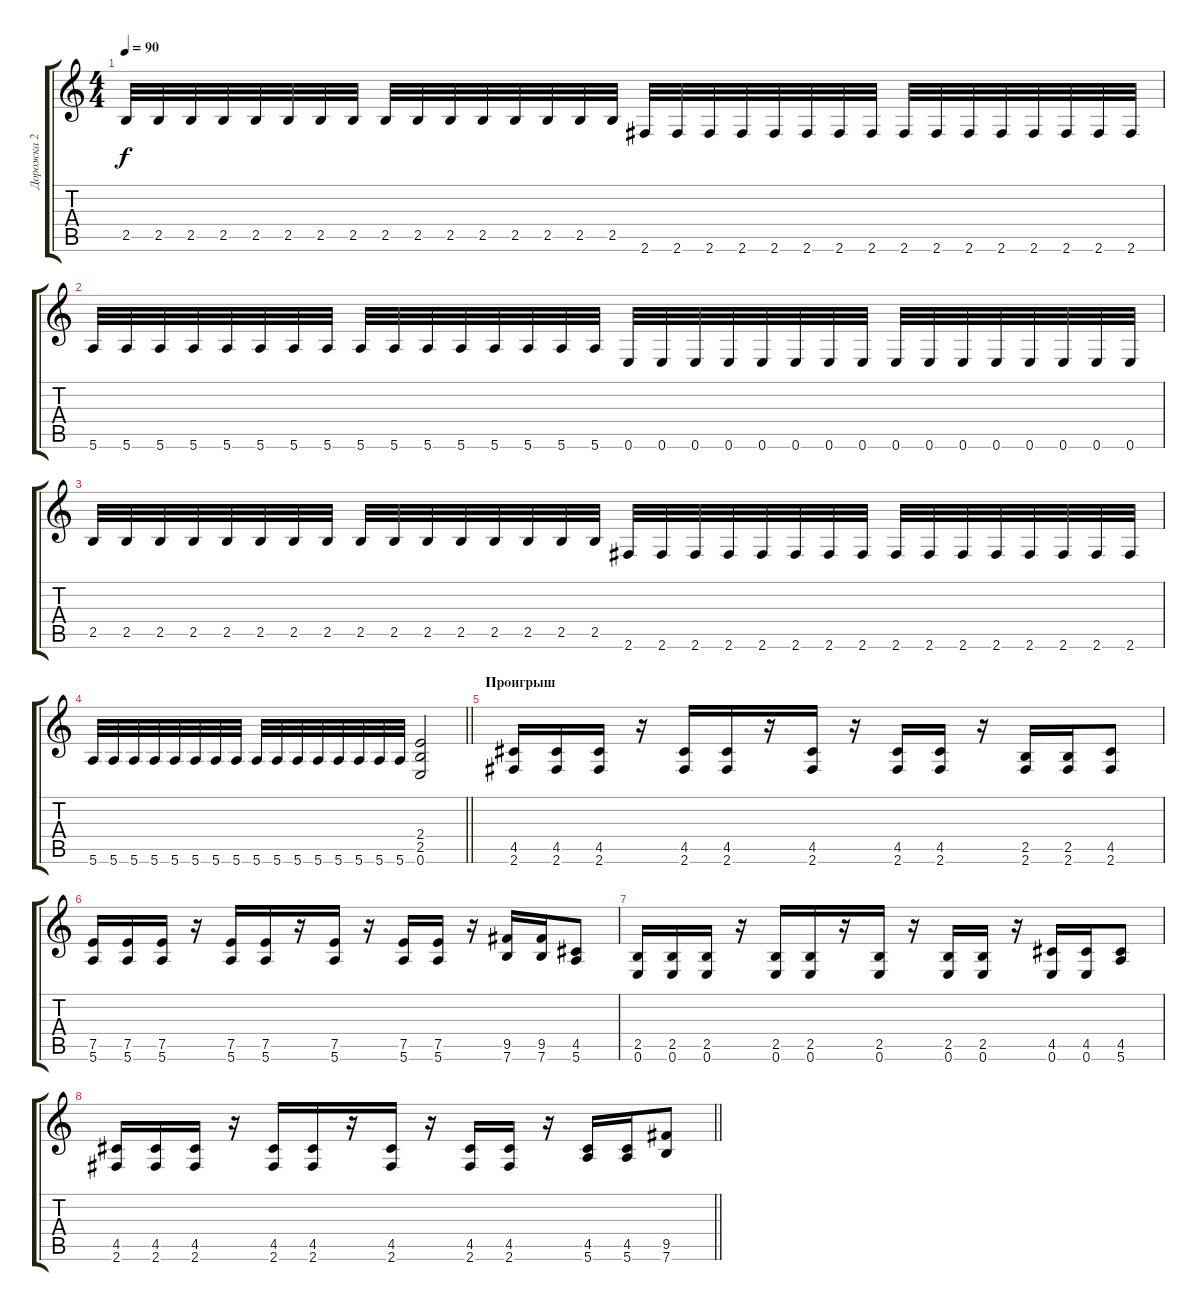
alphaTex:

\track ("Дорожка 2" "Дорожка 2") {instrument distortionguitar}
\staff {score tabs}
\tuning (E4 B3 G3 D3 A2 E2) {hide}
\ts (4 4)
\tempo 90
\clef g2
\ks c
2.5.32{dy f} 2.5.32 2.5.32 2.5.32 2.5.32 2.5.32 2.5.32 2.5.32 2.5.32 2.5.32 2.5.32 2.5.32 2.5.32 2.5.32 2.5.32 2.5.32 2.6.32 2.6.32 2.6.32 2.6.32 2.6.32 2.6.32 2.6.32 2.6.32 2.6.32 2.6.32 2.6.32 2.6.32 2.6.32 2.6.32 2.6.32 2.6.32 |
5.6.32 5.6.32 5.6.32 5.6.32 5.6.32 5.6.32 5.6.32 5.6.32 5.6.32 5.6.32 5.6.32 5.6.32 5.6.32 5.6.32 5.6.32 5.6.32 0.6.32 0.6.32 0.6.32 0.6.32 0.6.32 0.6.32 0.6.32 0.6.32 0.6.32 0.6.32 0.6.32 0.6.32 0.6.32 0.6.32 0.6.32 0.6.32 |
2.5.32 2.5.32 2.5.32 2.5.32 2.5.32 2.5.32 2.5.32 2.5.32 2.5.32 2.5.32 2.5.32 2.5.32 2.5.32 2.5.32 2.5.32 2.5.32 2.6.32 2.6.32 2.6.32 2.6.32 2.6.32 2.6.32 2.6.32 2.6.32 2.6.32 2.6.32 2.6.32 2.6.32 2.6.32 2.6.32 2.6.32 2.6.32 |
\barLineRight lightlight
5.6.32 5.6.32 5.6.32 5.6.32 5.6.32 5.6.32 5.6.32 5.6.32 5.6.32 5.6.32 5.6.32 5.6.32 5.6.32 5.6.32 5.6.32 5.6.32 (2.4 2.5 0.6).2 |
\section ("" "Проигрыш")
(4.5 2.6).16 (4.5 2.6).16 (4.5 2.6).16 r.16 (4.5 2.6).16 (4.5 2.6).16 r.16 (4.5 2.6).16 r.16 (4.5 2.6).16 (4.5 2.6).16 r.16 (2.5 2.6).16 (2.5 2.6).16 (4.5 2.6).8 |
(7.5 5.6).16 (7.5 5.6).16 (7.5 5.6).16 r.16 (7.5 5.6).16 (7.5 5.6).16 r.16 (7.5 5.6).16 r.16 (7.5 5.6).16 (7.5 5.6).16 r.16 (9.5 7.6).16 (9.5 7.6).16 (4.5 5.6).8 |
(2.5 0.6).16 (2.5 0.6).16 (2.5 0.6).16 r.16 (2.5 0.6).16 (2.5 0.6).16 r.16 (2.5 0.6).16 r.16 (2.5 0.6).16 (2.5 0.6).16 r.16 (4.5 0.6).16 (4.5 0.6).16 (4.5 5.6).8 |
\barLineRight lightlight
(4.5 2.6).16 (4.5 2.6).16 (4.5 2.6).16 r.16 (4.5 2.6).16 (4.5 2.6).16 r.16 (4.5 2.6).16 r.16 (4.5 2.6).16 (4.5 2.6).16 r.16 (4.5 5.6).16 (4.5 5.6).16 (9.5 7.6).8
